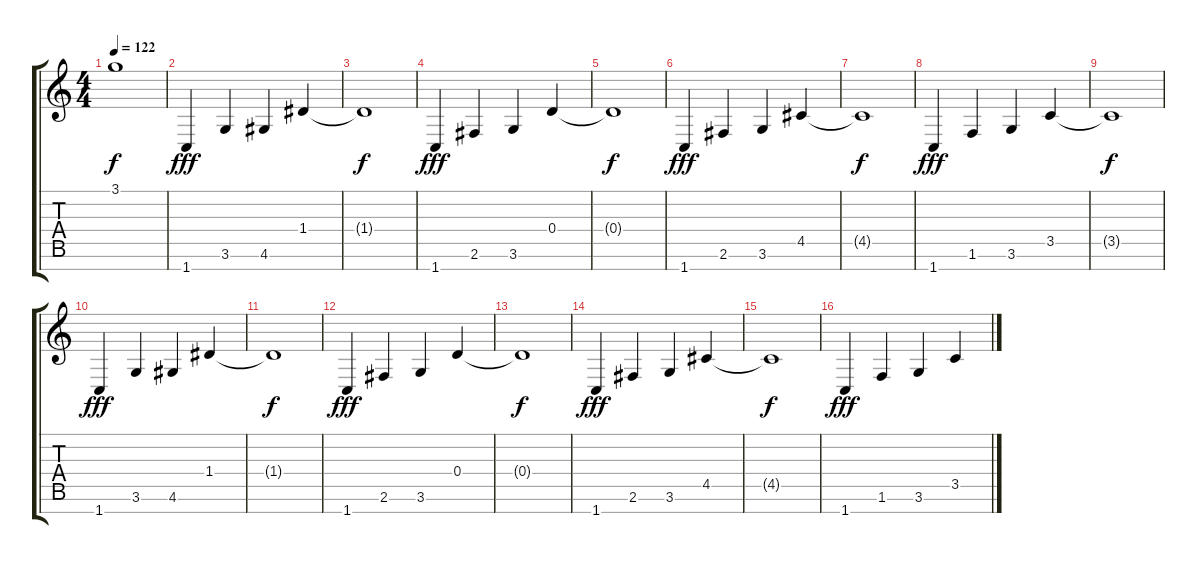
\track "" {solo instrument distortionguitar}
\staff {score tabs}
\tuning (E4 B3 G3 D3 A2 E2 B1) {hide}
\ts (4 4)
\tempo 122
\clef g2
\ks c
3.1{t}.1{dy f} |
1.7.4{dy fff} 3.6.4 4.6.4 1.4.4 |
1.4{t}.1{dy f} |
1.7.4{dy fff} 2.6.4 3.6.4 0.4.4 |
0.4{t}.1{dy f} |
1.7.4{dy fff} 2.6.4 3.6.4 4.5.4 |
4.5{t}.1{dy f} |
1.7.4{dy fff} 1.6.4 3.6.4 3.5.4 |
3.5{t}.1{dy f} |
1.7.4{dy fff} 3.6.4 4.6.4 1.4.4 |
1.4{t}.1{dy f} |
1.7.4{dy fff} 2.6.4 3.6.4 0.4.4 |
0.4{t}.1{dy f} |
1.7.4{dy fff} 2.6.4 3.6.4 4.5.4 |
4.5{t}.1{dy f} |
1.7.4{dy fff} 1.6.4 3.6.4 3.5.4
